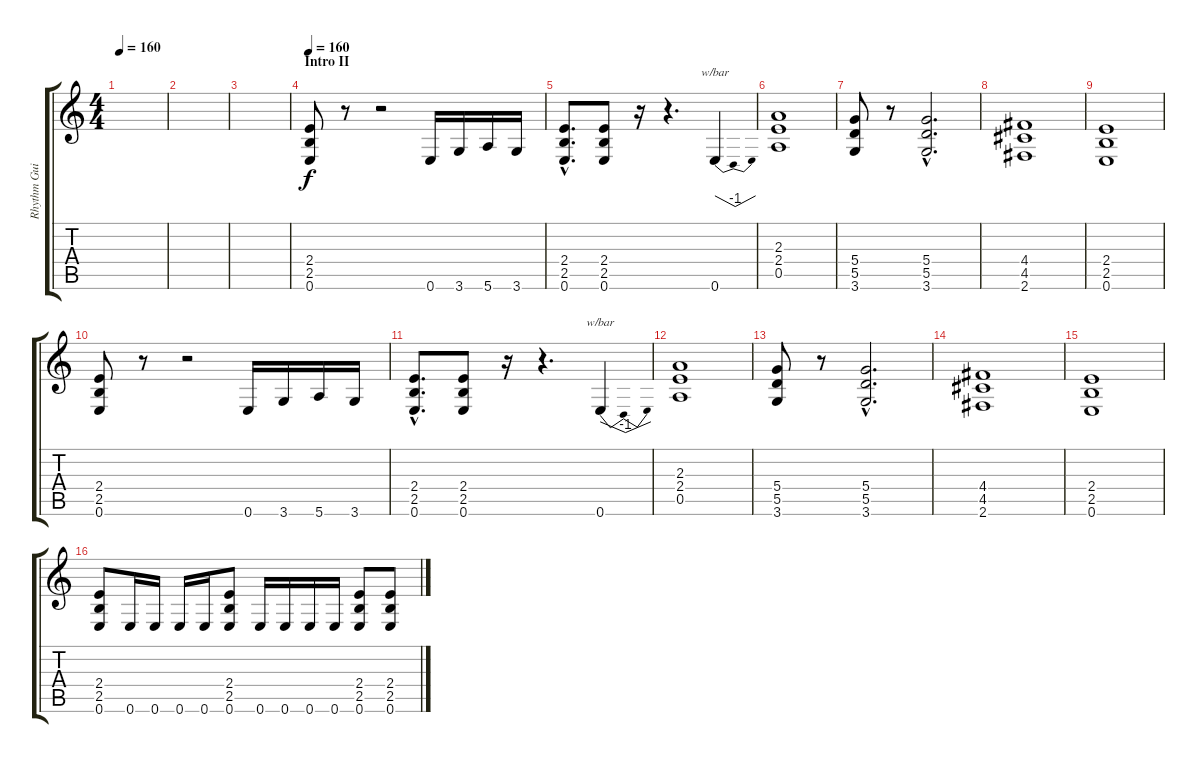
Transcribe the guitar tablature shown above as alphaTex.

\track ("Rhythm Guitar" "Rhythm Gui") {instrument distortionguitar}
\staff {score tabs}
\tuning (E4 B3 G3 D3 A2 E2) {hide}
\ts (4 4)
\tempo 160
\clef g2
\ks c
|
|
|
\section ("" "Intro II")
\tempo 160
(2.4 2.5 0.6).8 r.8 r.2 0.6.16 3.6.16 5.6.16 3.6.16 |
(2.4{hac} 2.5{hac} 0.6{hac}).8{d} (2.4 2.5 0.6).8 r.16 r.4{d} 0.6.4{tbe (dip default 0 0 30 -4 60 0)} |
(2.3 2.4 0.5).1 |
(5.4 5.5 3.6).8 r.8 (5.4{hac} 5.5{hac} 3.6{hac}).2{d} |
(4.4 4.5 2.6).1 |
(2.4 2.5 0.6).1 |
(2.4 2.5 0.6).8 r.8 r.2 0.6.16 3.6.16 5.6.16 3.6.16 |
(2.4{hac} 2.5{hac} 0.6{hac}).8{d} (2.4 2.5 0.6).8 r.16 r.4{d} 0.6.4{tbe (dip default 0 0 30 -4 60 0)} |
(2.3 2.4 0.5).1 |
(5.4 5.5 3.6).8 r.8 (5.4{hac} 5.5{hac} 3.6{hac}).2{d} |
(4.4 4.5 2.6).1 |
(2.4 2.5 0.6).1 |
(2.4 2.5 0.6).8 0.6.16 0.6.16 0.6.16 0.6.16 (2.4 2.5 0.6).8 0.6.16 0.6.16 0.6.16 0.6.16 (2.4 2.5 0.6).8 (2.4 2.5 0.6).8
